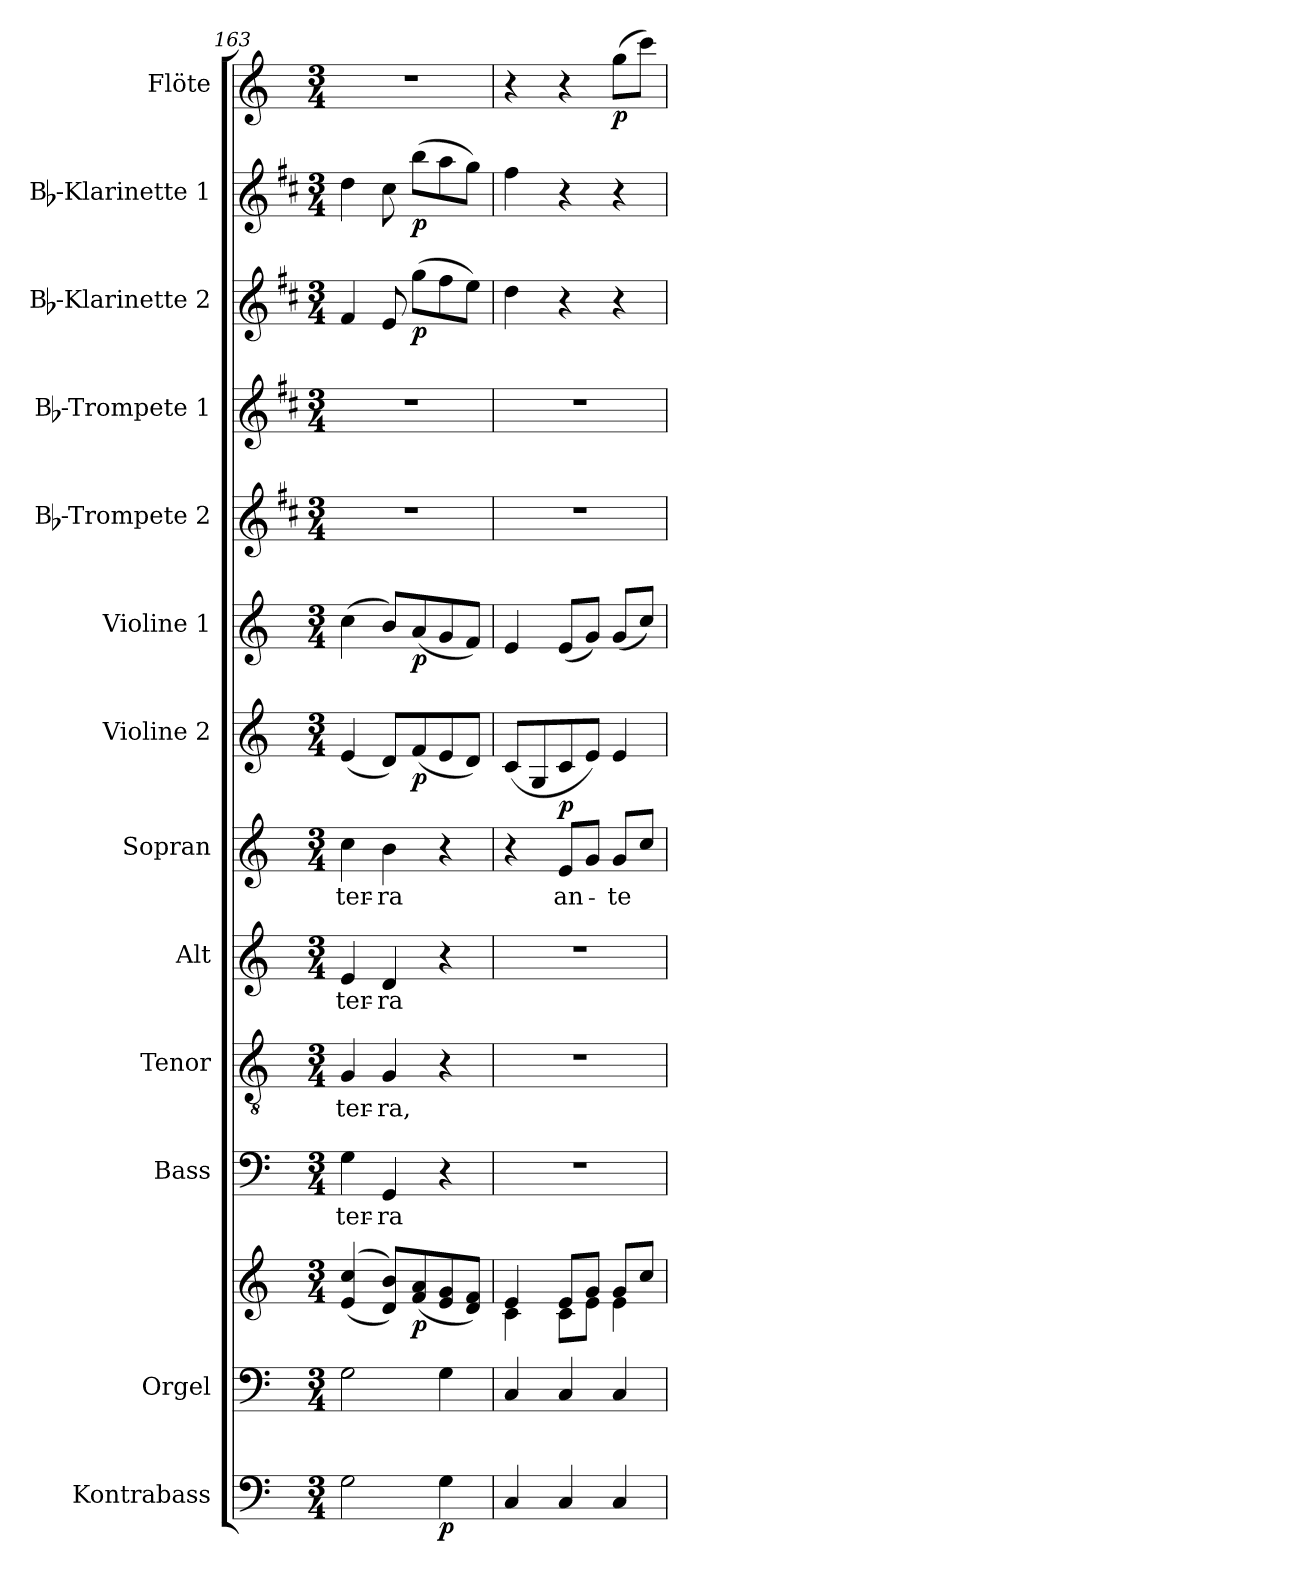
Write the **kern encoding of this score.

**kern	**dynam	**kern	**kern	**dynam	**kern	**text	**kern	**text	**kern	**text	**kern	**text	**dynam	**kern	**dynam	**kern	**dynam	**kern	**kern	**kern	**dynam	**kern	**dynam	**kern	**dynam
*part13	*part13	*part12	*part12	*part12	*part11	*part11	*part10	*part10	*part9	*part9	*part8	*part8	*part8	*part7	*part7	*part6	*part6	*part5	*part4	*part3	*part3	*part2	*part2	*part1	*part1
*staff14	*staff14	*staff13	*staff12	*staff12/13	*staff11	*staff11	*staff10	*staff10	*staff9	*staff9	*staff8	*staff8	*staff8	*staff7	*staff7	*staff6	*staff6	*staff5	*staff4	*staff3	*staff3	*staff2	*staff2	*staff1	*staff1
*I"Kontrabass	*	*I"Orgel	*	*	*I"Bass	*	*I"Tenor	*	*I"Alt	*	*I"Sopran	*	*	*I"Violine 2	*	*I"Violine 1	*	*I"Bb-Trompete 2	*I"Bb-Trompete 1	*I"Bb-Klarinette 2	*	*I"Bb-Klarinette 1	*	*I"Flöte	*
*I'Kb.	*	*I'Org.	*	*	*I'B.	*	*I'T.	*	*I'A.	*	*I'S.	*	*	*I'Vl. 2	*	*I'Vl. 1	*	*I'Bb Trp. 2	*I'Bb Trp. 1	*I'Bb Kl. 2	*	*I'Bb Kl. 1	*	*I'Fl.	*
*clefF4	*	*clefF4	*clefG2	*	*clefF4	*	*clefGv2	*	*clefG2	*	*clefG2	*	*	*clefG2	*	*clefG2	*	*clefG2	*clefG2	*clefG2	*	*clefG2	*	*clefG2	*
*ITrd7c12	*	*	*	*	*	*	*	*	*	*	*	*	*	*	*	*	*	*ITrd1c2	*ITrd1c2	*ITrd1c2	*	*ITrd1c2	*	*	*
*k[]	*	*k[]	*k[]	*	*k[]	*	*k[]	*	*k[]	*	*k[]	*	*	*k[]	*	*k[]	*	*k[]	*k[]	*k[]	*	*k[]	*	*k[]	*
*C:	*	*C:	*C:	*	*C:	*	*C:	*	*C:	*	*C:	*	*	*C:	*	*C:	*	*C:	*C:	*C:	*	*C:	*	*C:	*
*M3/4	*	*M3/4	*M3/4	*	*M3/4	*	*M3/4	*	*M3/4	*	*M3/4	*	*	*M3/4	*	*M3/4	*	*M3/4	*M3/4	*M3/4	*	*M3/4	*	*M3/4	*
=163	=163	=163	=163	=163	=163	=163	=163	=163	=163	=163	=163	=163	=163	=163	=163	=163	=163	=163	=163	=163	=163	=163	=163	=163	=163
!	!	!	!	!	!	!LO:LY:b	!	!LO:LY:b	!	!LO:LY:b	!	!LO:LY:b	!	!	!	!	!	!	!	!	!	!	!	!	!
2GG\	.	2G\	((<4e/ 4cc/	.	4G\	ter-	4G/	ter-	4e/	ter-	4cc\	ter-	.	(<4e/	.	(>4cc\	.	2.r	2.r	4e/	.	4cc\	.	2.r	.
!	!	!	!	!	!	!LO:LY:b	!	!LO:LY:b	!	!LO:LY:b	!	!LO:LY:b	!	!	!	!	!	!	!	!	!	!	!	!	!
.	.	.	8d/ 8b/L))	.	4GG/	-ra	4G/	-ra,	4d/	-ra	4b\	-ra	.	8d/L)	.	8b/L)	.	.	.	8d/	.	8b\	.	.	.
!	!	!	!	!LO:DY:b	!	!	!	!	!	!	!	!	!	!	!LO:DY:b	!	!LO:DY:b	!	!	!	!LO:DY:b	!	!LO:DY:b	!	!
.	.	.	(<8f/ 8a/	p	.	.	.	.	.	.	.	.	.	(<8f/	p	(<8a/	p	.	.	(>8ff\L	p	(>8aa\L	p	.	.
!	!LO:DY:b	!	!	!	!	!	!	!	!	!	!	!	!	!	!	!	!	!	!	!	!	!	!	!	!
4GG\	p	4G\	8e/ 8g/	.	4r	.	4r	.	4r	.	4r	.	.	8e/	.	8g/	.	.	.	8ee\	.	8gg\	.	.	.
.	.	.	8d/ 8f/J)	.	.	.	.	.	.	.	.	.	.	8d/J)	.	8f/J)	.	.	.	8dd\J)	.	8ff\J)	.	.	.
=164	=164	=164	=164	=164	=164	=164	=164	=164	=164	=164	=164	=164	=164	=164	=164	=164	=164	=164	=164	=164	=164	=164	=164	=164	=164
*	*	*	*^	*	*	*	*	*	*	*	*	*	*	*	*	*	*	*	*	*	*	*	*	*	*
4CC/	.	4C/	4e/	4c\	.	2.r	.	2.r	.	2.r	.	4r	.	.	(<8c/L	.	4e/	.	2.r	2.r	4cc\	.	4ee\	.	4r	.
.	.	.	.	.	.	.	.	.	.	.	.	.	.	.	8G/	.	.	.	.	.	.	.	.	.	.	.
!	!	!	!	!	!	!	!	!	!	!	!	!	!LO:LY:b	!LO:DY:a	!	!	!	!	!	!	!	!	!	!	!	!
4CC/	.	4C/	8e/L	8c\L	.	.	.	.	.	.	.	8e/L	an-	p	8c/	.	(<8e/L	.	.	.	4r	.	4r	.	4r	.
.	.	.	8g/J	8e\J	.	.	.	.	.	.	.	8g/J	.	.	8e/J)	.	8g/J)	.	.	.	.	.	.	.	.	.
!	!	!	!	!	!	!	!	!	!	!	!	!	!LO:LY:b	!	!	!	!	!	!	!	!	!	!	!	!	!LO:DY:b
4CC/	.	4C/	8g/L	4e\	.	.	.	.	.	.	.	8g/L	-te	.	4e/	.	(<8g/L	.	.	.	4r	.	4r	.	(>8gg\L	p
.	.	.	8cc/J	.	.	.	.	.	.	.	.	8cc/J	.	.	.	.	8cc/J)	.	.	.	.	.	.	.	8ccc\J)	.
*	*	*	*v	*v	*	*	*	*	*	*	*	*	*	*	*	*	*	*	*	*	*	*	*	*	*	*
=	=	=	=	=	=	=	=	=	=	=	=	=	=	=	=	=	=	=	=	=	=	=	=	=	=
*-	*-	*-	*-	*-	*-	*-	*-	*-	*-	*-	*-	*-	*-	*-	*-	*-	*-	*-	*-	*-	*-	*-	*-	*-	*-
